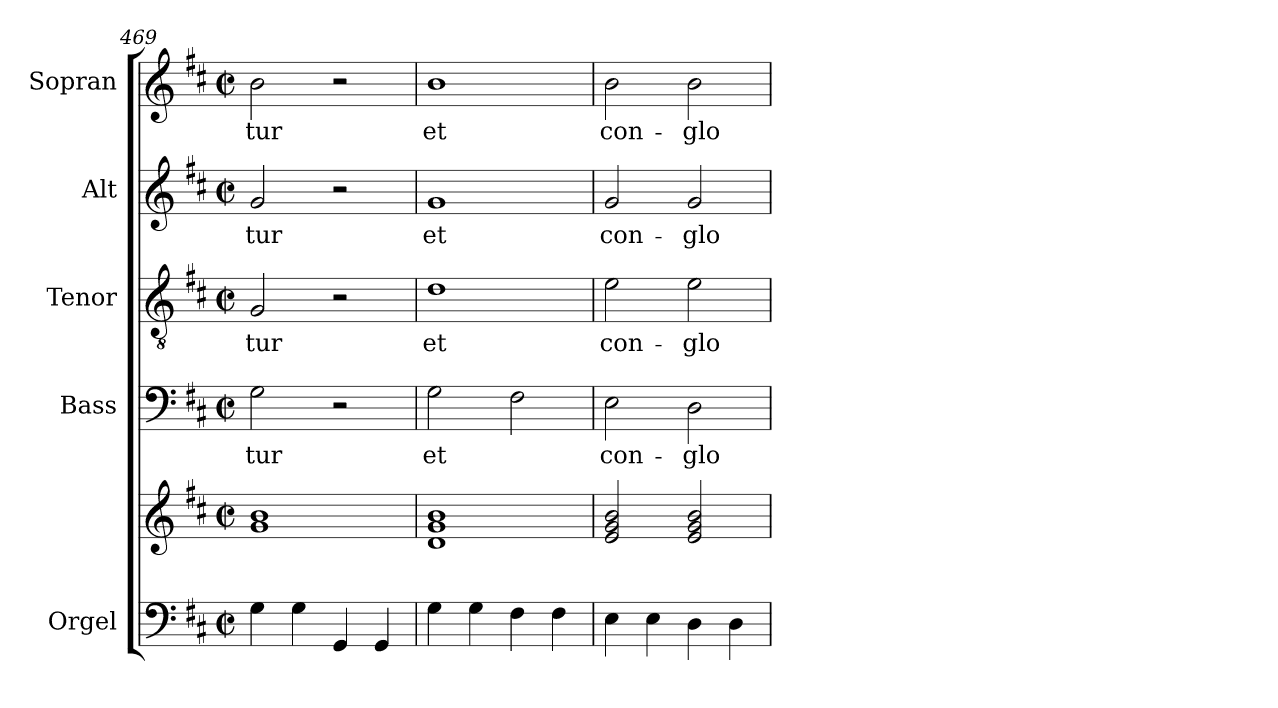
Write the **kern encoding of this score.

**kern	**kern	**kern	**text	**kern	**text	**kern	**text	**kern	**text
*part5	*part5	*part4	*part4	*part3	*part3	*part2	*part2	*part1	*part1
*staff6	*staff5	*staff4	*staff4	*staff3	*staff3	*staff2	*staff2	*staff1	*staff1
*I"Orgel	*	*I"Bass	*	*I"Tenor	*	*I"Alt	*	*I"Sopran	*
*I'Org.	*	*I'B.	*	*I'T.	*	*I'A.	*	*I'S.	*
*clefF4	*clefG2	*clefF4	*	*clefGv2	*	*clefG2	*	*clefG2	*
*k[f#c#]	*k[f#c#]	*k[f#c#]	*	*k[f#c#]	*	*k[f#c#]	*	*k[f#c#]	*
*D:	*D:	*D:	*	*D:	*	*D:	*	*D:	*
*M2/2	*M2/2	*M2/2	*	*M2/2	*	*M2/2	*	*M2/2	*
*met(c|)	*met(c|)	*met(c|)	*	*met(c|)	*	*met(c|)	*	*met(c|)	*
=469	=469	=469	=469	=469	=469	=469	=469	=469	=469
!	!	!	!LO:LY:b	!	!LO:LY:b	!	!LO:LY:b	!	!LO:LY:b
4G\	1g 1b	2G\	-tur	2G/	-tur	2g/	-tur	2b\	-tur
4G\	.	.	.	.	.	.	.	.	.
4GG/	.	2r	.	2r	.	2r	.	2r	.
4GG/	.	.	.	.	.	.	.	.	.
=470	=470	=470	=470	=470	=470	=470	=470	=470	=470
!	!	!	!LO:LY:b	!	!LO:LY:b	!	!LO:LY:b	!	!LO:LY:b
4G\	1d 1g 1b	2G\	et	1d	et	1g	et	1b	et
4G\	.	.	.	.	.	.	.	.	.
4F#\	.	2F#\	.	.	.	.	.	.	.
4F#\	.	.	.	.	.	.	.	.	.
=471	=471	=471	=471	=471	=471	=471	=471	=471	=471
!	!	!	!LO:LY:b	!	!LO:LY:b	!	!LO:LY:b	!	!LO:LY:b
4E\	2e/ 2g/ 2b/	2E\	con-	2e\	con-	2g/	con-	2b\	con-
4E\	.	.	.	.	.	.	.	.	.
!	!	!	!LO:LY:b	!	!LO:LY:b	!	!LO:LY:b	!	!LO:LY:b
4D\	2e/ 2g/ 2b/	2D\	-glo-	2e\	-glo-	2g/	-glo-	2b\	-glo-
4D\	.	.	.	.	.	.	.	.	.
=	=	=	=	=	=	=	=	=	=
*-	*-	*-	*-	*-	*-	*-	*-	*-	*-
